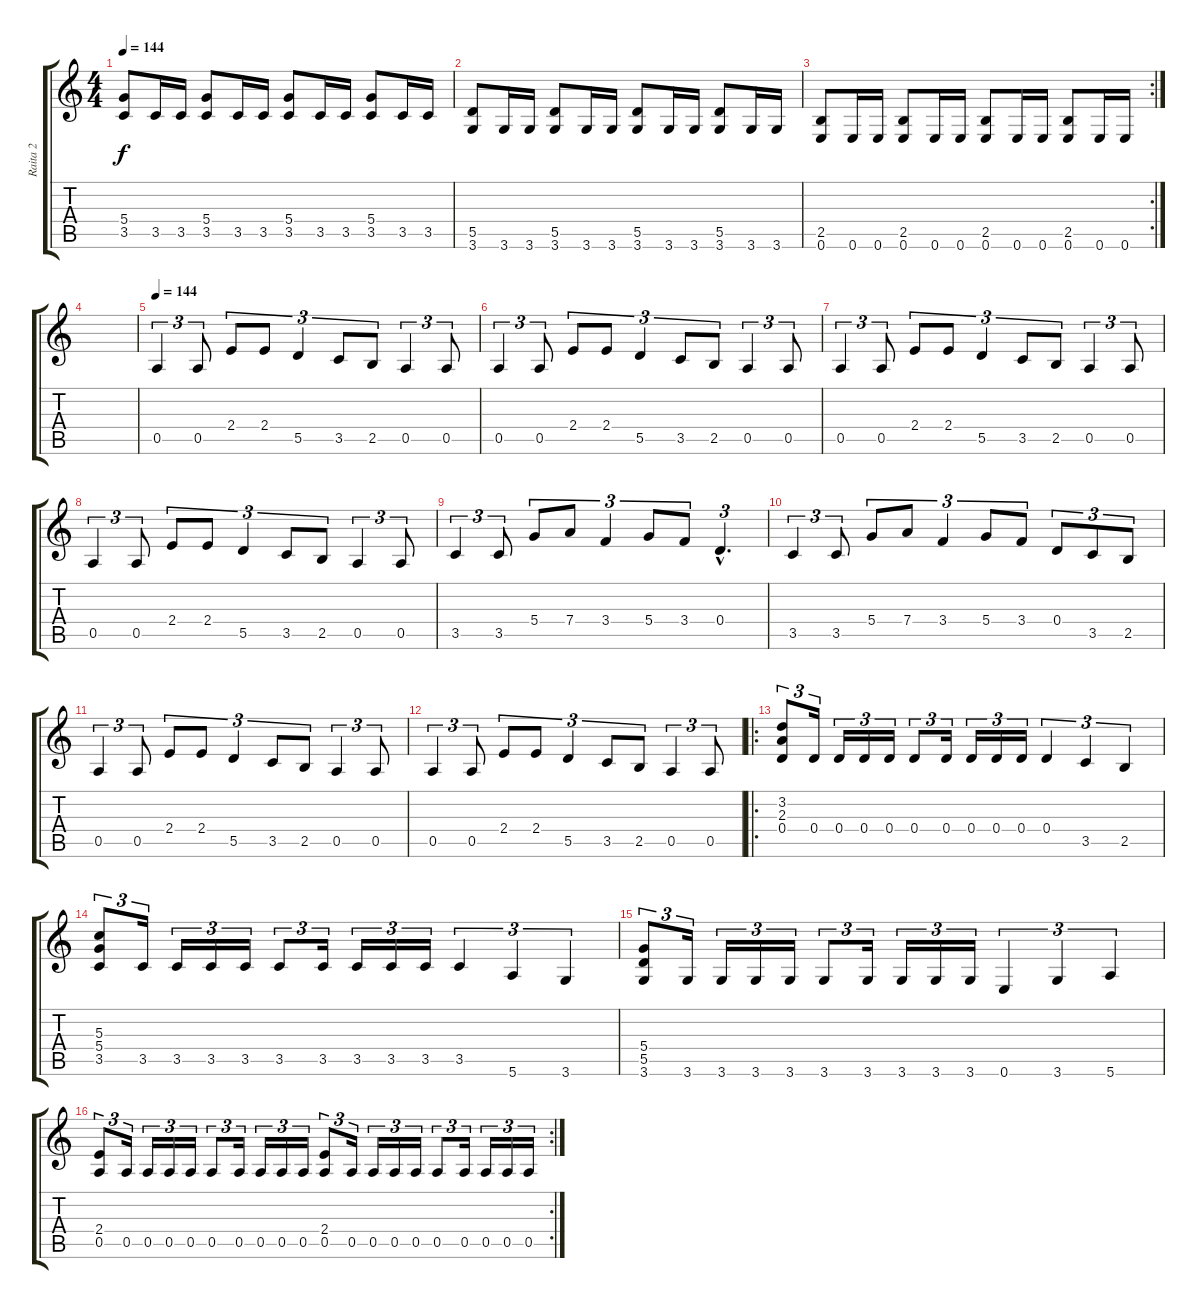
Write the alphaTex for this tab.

\track ("Raita 2" "Raita 2") {instrument fretlessbass}
\staff {score tabs}
\tuning (E4 B3 G3 D3 A2 E2) {hide}
\ts (4 4)
\tempo 144
\clef g2
\ks c
(5.4 3.5).8{dy f} 3.5.16 3.5.16 (5.4 3.5).8 3.5.16 3.5.16 (5.4 3.5).8 3.5.16 3.5.16 (5.4 3.5).8 3.5.16 3.5.16 |
(5.5 3.6).8 3.6.16 3.6.16 (5.5 3.6).8 3.6.16 3.6.16 (5.5 3.6).8 3.6.16 3.6.16 (5.5 3.6).8 3.6.16 3.6.16 |
\rc 2
(2.5 0.6).8 0.6.16 0.6.16 (2.5 0.6).8 0.6.16 0.6.16 (2.5 0.6).8 0.6.16 0.6.16 (2.5 0.6).8 0.6.16 0.6.16 |
|
\tempo 144
0.5.4{tu (3 2)} 0.5.8{tu (3 2)} 2.4.8{tu (3 2)} 2.4.8{tu (3 2)} 5.5.4{tu (3 2)} 3.5.8{tu (3 2)} 2.5.8{tu (3 2)} 0.5.4{tu (3 2)} 0.5.8{tu (3 2)} |
0.5.4{tu (3 2)} 0.5.8{tu (3 2)} 2.4.8{tu (3 2)} 2.4.8{tu (3 2)} 5.5.4{tu (3 2)} 3.5.8{tu (3 2)} 2.5.8{tu (3 2)} 0.5.4{tu (3 2)} 0.5.8{tu (3 2)} |
0.5.4{tu (3 2)} 0.5.8{tu (3 2)} 2.4.8{tu (3 2)} 2.4.8{tu (3 2)} 5.5.4{tu (3 2)} 3.5.8{tu (3 2)} 2.5.8{tu (3 2)} 0.5.4{tu (3 2)} 0.5.8{tu (3 2)} |
0.5.4{tu (3 2)} 0.5.8{tu (3 2)} 2.4.8{tu (3 2)} 2.4.8{tu (3 2)} 5.5.4{tu (3 2)} 3.5.8{tu (3 2)} 2.5.8{tu (3 2)} 0.5.4{tu (3 2)} 0.5.8{tu (3 2)} |
3.5.4{tu (3 2)} 3.5.8{tu (3 2)} 5.4.8{tu (3 2)} 7.4.8{tu (3 2)} 3.4.4{tu (3 2)} 5.4.8{tu (3 2)} 3.4.8{tu (3 2)} 0.4{hac}.4{d tu (3 2)} |
3.5.4{tu (3 2)} 3.5.8{tu (3 2)} 5.4.8{tu (3 2)} 7.4.8{tu (3 2)} 3.4.4{tu (3 2)} 5.4.8{tu (3 2)} 3.4.8{tu (3 2)} 0.4.8{tu (3 2)} 3.5.8{tu (3 2)} 2.5.8{tu (3 2)} |
0.5.4{tu (3 2)} 0.5.8{tu (3 2)} 2.4.8{tu (3 2)} 2.4.8{tu (3 2)} 5.5.4{tu (3 2)} 3.5.8{tu (3 2)} 2.5.8{tu (3 2)} 0.5.4{tu (3 2)} 0.5.8{tu (3 2)} |
0.5.4{tu (3 2)} 0.5.8{tu (3 2)} 2.4.8{tu (3 2)} 2.4.8{tu (3 2)} 5.5.4{tu (3 2)} 3.5.8{tu (3 2)} 2.5.8{tu (3 2)} 0.5.4{tu (3 2)} 0.5.8{tu (3 2)} |
\ro
(3.2 2.3 0.4).8{tu (3 2)} 0.4.16{tu (3 2)} 0.4.16{tu (3 2)} 0.4.16{tu (3 2)} 0.4.16{tu (3 2)} 0.4.8{tu (3 2)} 0.4.16{tu (3 2)} 0.4.16{tu (3 2)} 0.4.16{tu (3 2)} 0.4.16{tu (3 2)} 0.4.4{tu (3 2)} 3.5.4{tu (3 2)} 2.5.4{tu (3 2)} |
(5.3 5.4 3.5).8{tu (3 2)} 3.5.16{tu (3 2)} 3.5.16{tu (3 2)} 3.5.16{tu (3 2)} 3.5.16{tu (3 2)} 3.5.8{tu (3 2)} 3.5.16{tu (3 2)} 3.5.16{tu (3 2)} 3.5.16{tu (3 2)} 3.5.16{tu (3 2)} 3.5.4{tu (3 2)} 5.6.4{tu (3 2)} 3.6.4{tu (3 2)} |
(5.4 5.5 3.6).8{tu (3 2)} 3.6.16{tu (3 2)} 3.6.16{tu (3 2)} 3.6.16{tu (3 2)} 3.6.16{tu (3 2)} 3.6.8{tu (3 2)} 3.6.16{tu (3 2)} 3.6.16{tu (3 2)} 3.6.16{tu (3 2)} 3.6.16{tu (3 2)} 0.6.4{tu (3 2)} 3.6.4{tu (3 2)} 5.6.4{tu (3 2)} |
\rc 2
(2.4 0.5).8{tu (3 2)} 0.5.16{tu (3 2)} 0.5.16{tu (3 2)} 0.5.16{tu (3 2)} 0.5.16{tu (3 2)} 0.5.8{tu (3 2)} 0.5.16{tu (3 2)} 0.5.16{tu (3 2)} 0.5.16{tu (3 2)} 0.5.16{tu (3 2)} (2.4 0.5).8{tu (3 2)} 0.5.16{tu (3 2)} 0.5.16{tu (3 2)} 0.5.16{tu (3 2)} 0.5.16{tu (3 2)} 0.5.8{tu (3 2)} 0.5.16{tu (3 2)} 0.5.16{tu (3 2)} 0.5.16{tu (3 2)} 0.5.16{tu (3 2)}
